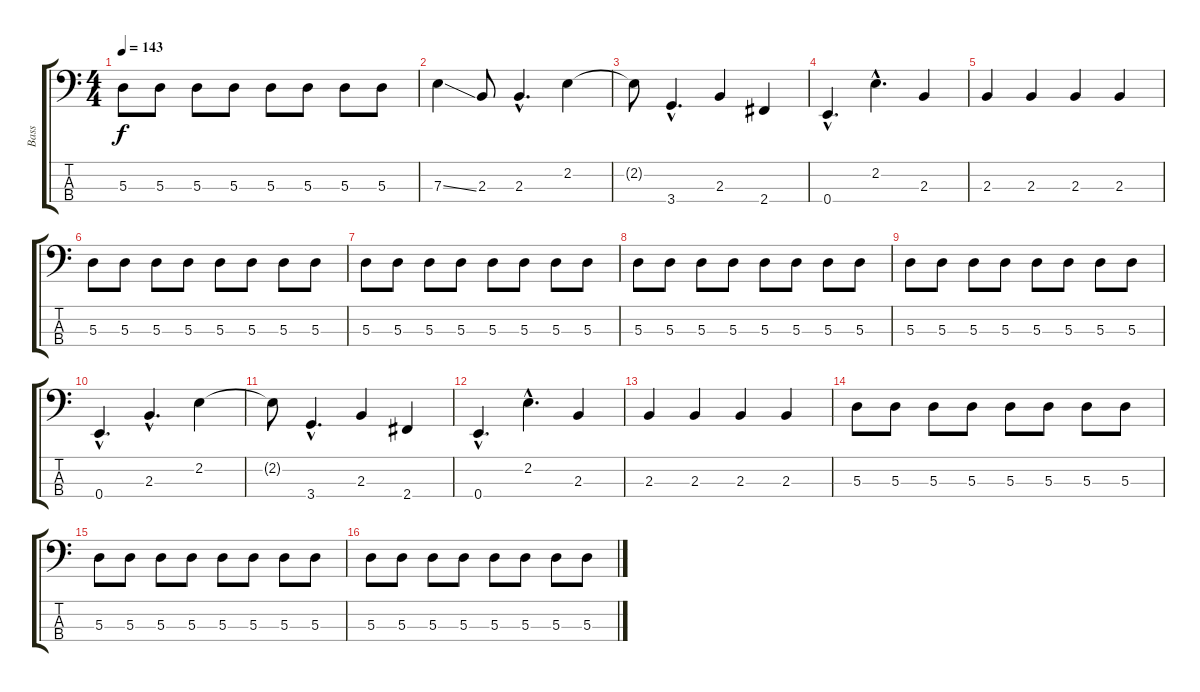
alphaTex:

\track ("Bass" "Bass") {instrument electricbassfinger}
\staff {score tabs}
\tuning (G2 D2 A1 E1) {hide}
\ts (4 4)
\tempo 143
\clef f4
\ks c
5.3.8{dy f} 5.3.8 5.3.8 5.3.8 5.3.8 5.3.8 5.3.8 5.3.8 |
7.3{ss}.4 2.3.8 2.3{hac}.4{d} 2.2.4 |
2.2{t}.8 3.4{hac}.4{d} 2.3.4 2.4.4 |
0.4{hac}.4{d} 2.2{hac}.4{d} 2.3.4 |
2.3.4 2.3.4 2.3.4 2.3.4 |
5.3.8 5.3.8 5.3.8 5.3.8 5.3.8 5.3.8 5.3.8 5.3.8 |
5.3.8 5.3.8 5.3.8 5.3.8 5.3.8 5.3.8 5.3.8 5.3.8 |
5.3.8 5.3.8 5.3.8 5.3.8 5.3.8 5.3.8 5.3.8 5.3.8 |
5.3.8 5.3.8 5.3.8 5.3.8 5.3.8 5.3.8 5.3.8 5.3.8 |
0.4{hac}.4{d} 2.3{hac}.4{d} 2.2.4 |
2.2{t}.8 3.4{hac}.4{d} 2.3.4 2.4.4 |
0.4{hac}.4{d} 2.2{hac}.4{d} 2.3.4 |
2.3.4 2.3.4 2.3.4 2.3.4 |
5.3.8 5.3.8 5.3.8 5.3.8 5.3.8 5.3.8 5.3.8 5.3.8 |
5.3.8 5.3.8 5.3.8 5.3.8 5.3.8 5.3.8 5.3.8 5.3.8 |
5.3.8 5.3.8 5.3.8 5.3.8 5.3.8 5.3.8 5.3.8 5.3.8
